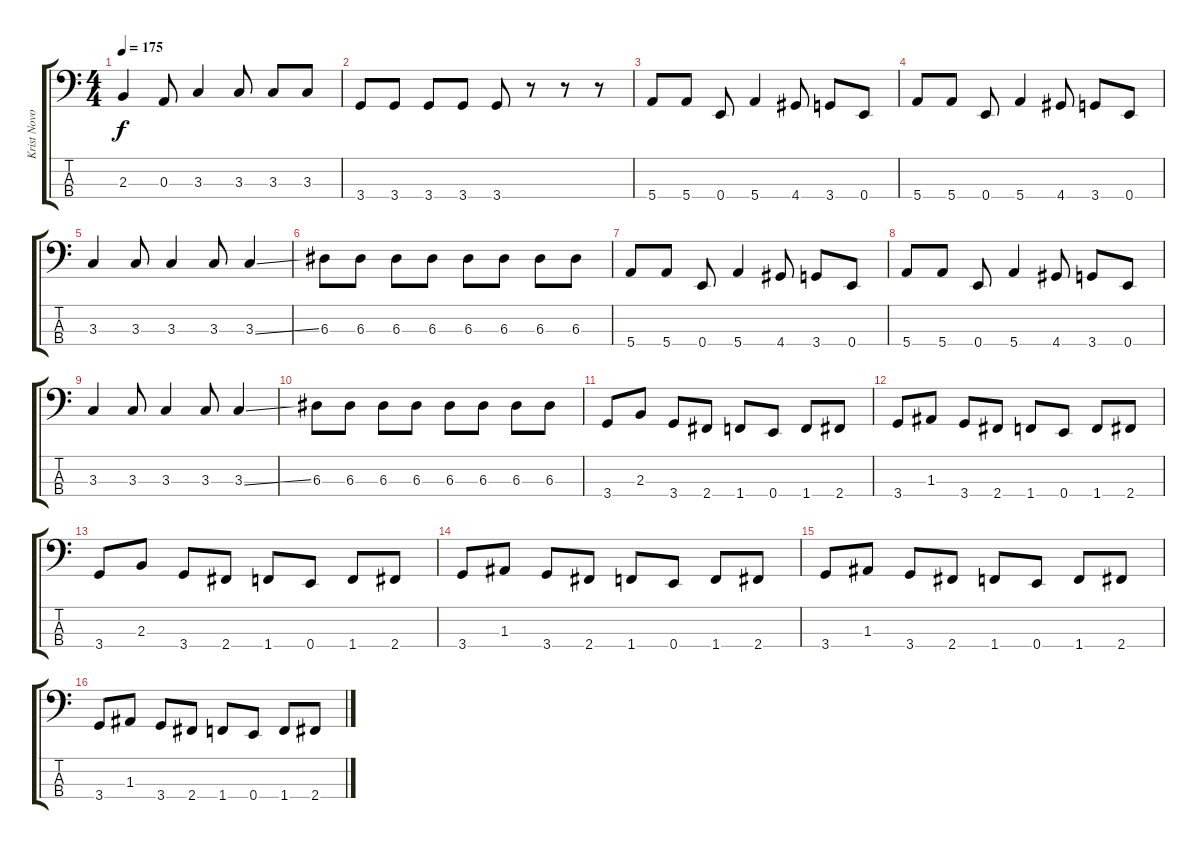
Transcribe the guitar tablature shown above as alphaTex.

\track ("Krist Novoselic" "Krist Novo") {instrument electricbasspick}
\staff {score tabs}
\tuning (G2 D2 A1 E1) {hide}
\ts (4 4)
\tempo 175
\clef f4
\ks c
2.3.4{dy f} 0.3.8 3.3.4 3.3.8 3.3.8 3.3.8 |
3.4.8 3.4.8 3.4.8 3.4.8 3.4.8 r.8 r.8 r.8 |
5.4.8 5.4.8 0.4.8 5.4.4 4.4.8 3.4.8 0.4.8 |
5.4.8 5.4.8 0.4.8 5.4.4 4.4.8 3.4.8 0.4.8 |
3.3.4 3.3.8 3.3.4 3.3.8 3.3{ss}.4 |
6.3.8 6.3.8 6.3.8 6.3.8 6.3.8 6.3.8 6.3.8 6.3.8 |
5.4.8 5.4.8 0.4.8 5.4.4 4.4.8 3.4.8 0.4.8 |
5.4.8 5.4.8 0.4.8 5.4.4 4.4.8 3.4.8 0.4.8 |
3.3.4 3.3.8 3.3.4 3.3.8 3.3{ss}.4 |
6.3.8 6.3.8 6.3.8 6.3.8 6.3.8 6.3.8 6.3.8 6.3.8 |
3.4.8 2.3.8 3.4.8 2.4.8 1.4.8 0.4.8 1.4.8 2.4.8 |
3.4.8 1.3.8 3.4.8 2.4.8 1.4.8 0.4.8 1.4.8 2.4.8 |
3.4.8 2.3.8 3.4.8 2.4.8 1.4.8 0.4.8 1.4.8 2.4.8 |
3.4.8 1.3.8 3.4.8 2.4.8 1.4.8 0.4.8 1.4.8 2.4.8 |
3.4.8 1.3.8 3.4.8 2.4.8 1.4.8 0.4.8 1.4.8 2.4.8 |
3.4.8 1.3.8 3.4.8 2.4.8 1.4.8 0.4.8 1.4.8 2.4.8
